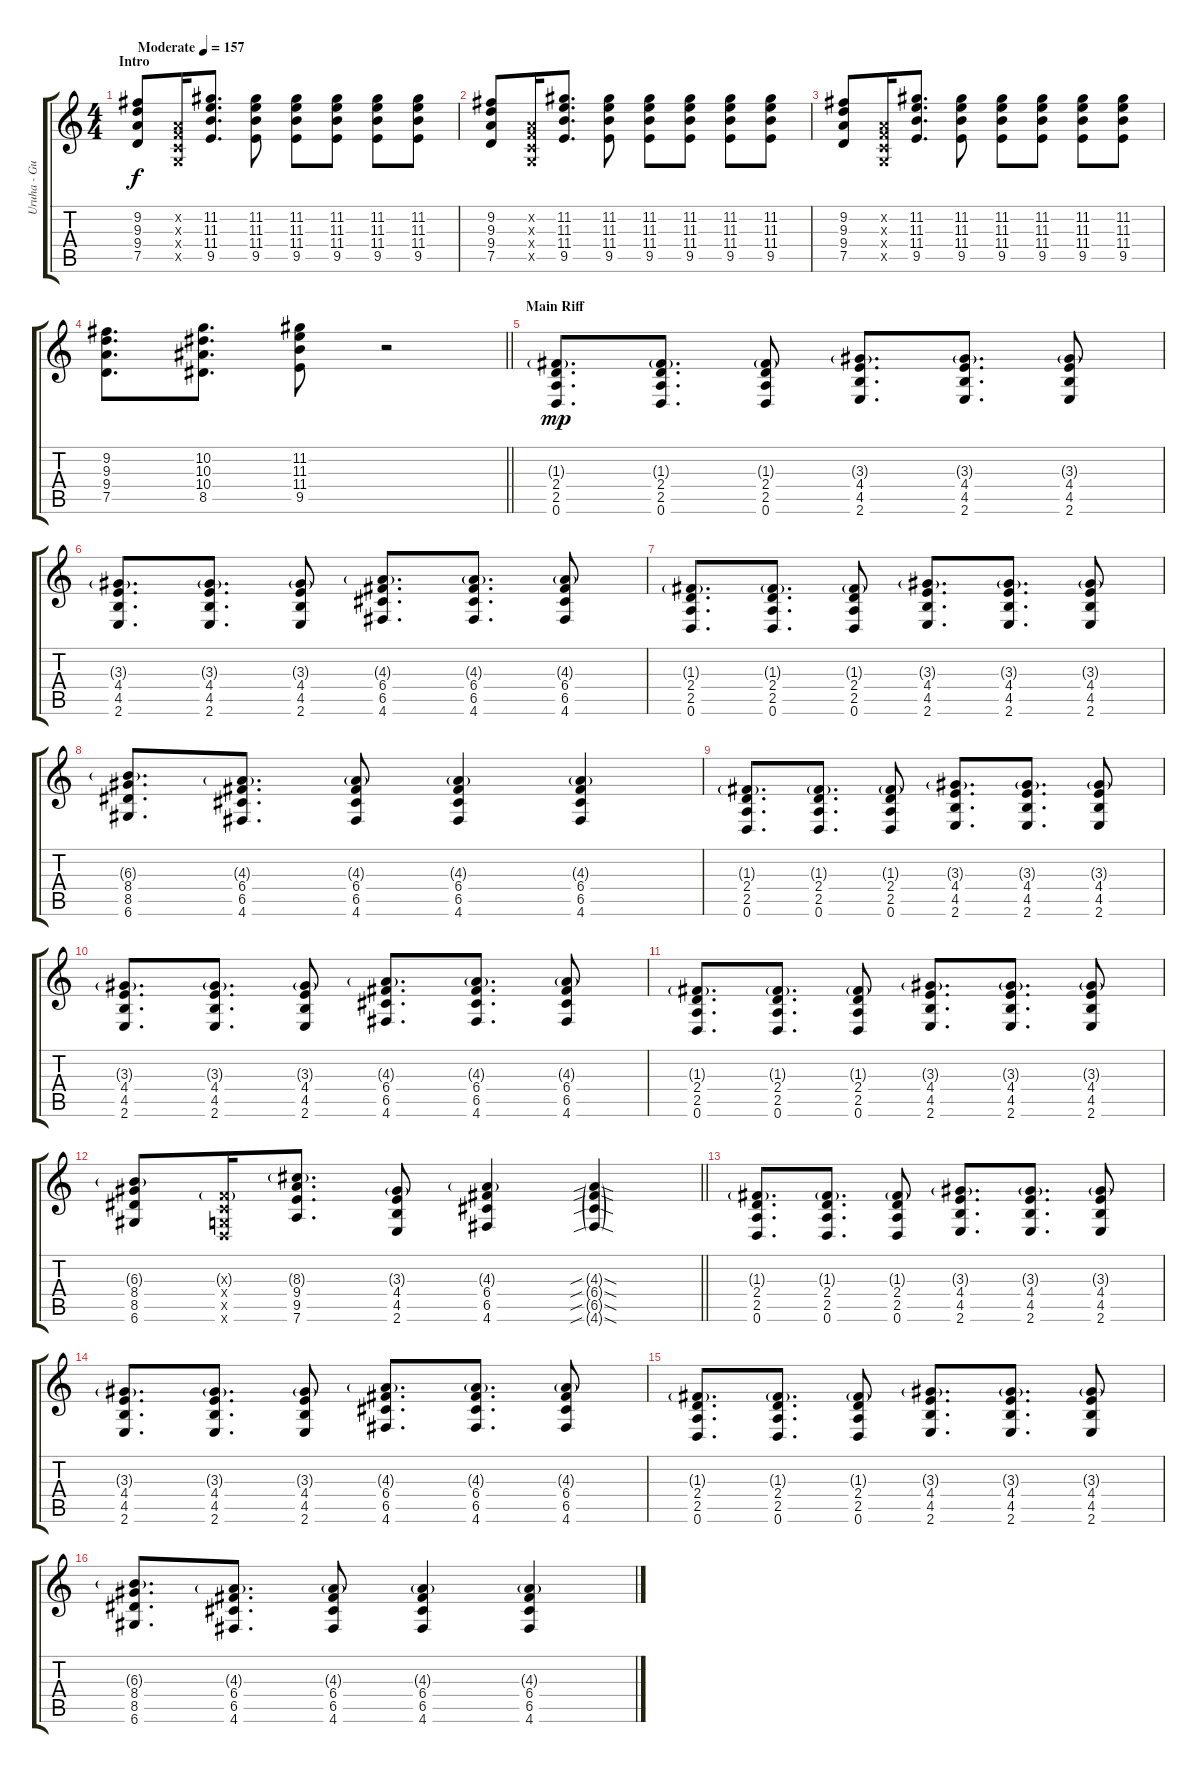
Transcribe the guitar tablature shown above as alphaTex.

\track ("Uruha - Guitar 1" "Uruha - Gu") {instrument distortionguitar}
\staff {score tabs}
\tuning (D4 A3 F3 C3 G2 D2) {hide}
\ts (4 4)
\section ("" "Intro")
\tempo (157 "Moderate")
\clef g2
\ks c
(9.2 9.3 9.4 7.5).8{dy f instrument distortionguitar} (0.2{x} 0.3{x} 0.4{x} 0.5{x}).16 (11.2 11.3 11.4 9.5).8{d} (11.2 11.3 11.4 9.5).8 (11.2 11.3 11.4 9.5).8 (11.2 11.3 11.4 9.5).8 (11.2 11.3 11.4 9.5).8 (11.2 11.3 11.4 9.5).8 |
(9.2 9.3 9.4 7.5).8 (0.2{x} 0.3{x} 0.4{x} 0.5{x}).16 (11.2 11.3 11.4 9.5).8{d} (11.2 11.3 11.4 9.5).8 (11.2 11.3 11.4 9.5).8 (11.2 11.3 11.4 9.5).8 (11.2 11.3 11.4 9.5).8 (11.2 11.3 11.4 9.5).8 |
(9.2 9.3 9.4 7.5).8 (0.2{x} 0.3{x} 0.4{x} 0.5{x}).16 (11.2 11.3 11.4 9.5).8{d} (11.2 11.3 11.4 9.5).8 (11.2 11.3 11.4 9.5).8 (11.2 11.3 11.4 9.5).8 (11.2 11.3 11.4 9.5).8 (11.2 11.3 11.4 9.5).8 |
\barLineRight lightlight
(9.2 9.3 9.4 7.5).8{d} (10.2 10.3 10.4 8.5).8{d} (11.2 11.3 11.4 9.5).8 r.2 |
\section ("" "Main Riff")
(1.3{g} 2.4 2.5 0.6).8{d dy mp instrument overdrivenguitar} (1.3{g} 2.4 2.5 0.6).8{d} (1.3{g} 2.4 2.5 0.6).8 (3.3{g} 4.4 4.5 2.6).8{d} (3.3{g} 4.4 4.5 2.6).8{d} (3.3{g} 4.4 4.5 2.6).8 |
(3.3{g} 4.4 4.5 2.6).8{d} (3.3{g} 4.4 4.5 2.6).8{d} (3.3{g} 4.4 4.5 2.6).8 (4.3{g} 6.4 6.5 4.6).8{d} (4.3{g} 6.4 6.5 4.6).8{d} (4.3{g} 6.4 6.5 4.6).8 |
(1.3{g} 2.4 2.5 0.6).8{d} (1.3{g} 2.4 2.5 0.6).8{d} (1.3{g} 2.4 2.5 0.6).8 (3.3{g} 4.4 4.5 2.6).8{d} (3.3{g} 4.4 4.5 2.6).8{d} (3.3{g} 4.4 4.5 2.6).8 |
(6.3{g} 8.4 8.5 6.6).8{d} (4.3{g} 6.4 6.5 4.6).8{d} (4.3{g} 6.4 6.5 4.6).8 (4.3{g} 6.4 6.5 4.6).4 (4.3{g} 6.4 6.5 4.6).4 |
(1.3{g} 2.4 2.5 0.6).8{d} (1.3{g} 2.4 2.5 0.6).8{d} (1.3{g} 2.4 2.5 0.6).8 (3.3{g} 4.4 4.5 2.6).8{d} (3.3{g} 4.4 4.5 2.6).8{d} (3.3{g} 4.4 4.5 2.6).8 |
(3.3{g} 4.4 4.5 2.6).8{d} (3.3{g} 4.4 4.5 2.6).8{d} (3.3{g} 4.4 4.5 2.6).8 (4.3{g} 6.4 6.5 4.6).8{d} (4.3{g} 6.4 6.5 4.6).8{d} (4.3{g} 6.4 6.5 4.6).8 |
(1.3{g} 2.4 2.5 0.6).8{d} (1.3{g} 2.4 2.5 0.6).8{d} (1.3{g} 2.4 2.5 0.6).8 (3.3{g} 4.4 4.5 2.6).8{d} (3.3{g} 4.4 4.5 2.6).8{d} (3.3{g} 4.4 4.5 2.6).8 |
\barLineRight lightlight
(6.3{g} 8.4 8.5 6.6).8 (0.3{g x} 0.4{x} 0.5{x} 0.6{x}).16 (8.3{g} 9.4 9.5 7.6).8{d} (3.3{g} 4.4 4.5 2.6).8 (4.3{g} 6.4 6.5 4.6).4 (4.3{sib sod g} 6.4{sib sod g} 6.5{sib sod g} 4.6{sib sod g}).4 |
\section ("" "")
(1.3{g} 2.4 2.5 0.6).8{d} (1.3{g} 2.4 2.5 0.6).8{d} (1.3{g} 2.4 2.5 0.6).8 (3.3{g} 4.4 4.5 2.6).8{d} (3.3{g} 4.4 4.5 2.6).8{d} (3.3{g} 4.4 4.5 2.6).8 |
(3.3{g} 4.4 4.5 2.6).8{d} (3.3{g} 4.4 4.5 2.6).8{d} (3.3{g} 4.4 4.5 2.6).8 (4.3{g} 6.4 6.5 4.6).8{d} (4.3{g} 6.4 6.5 4.6).8{d} (4.3{g} 6.4 6.5 4.6).8 |
(1.3{g} 2.4 2.5 0.6).8{d} (1.3{g} 2.4 2.5 0.6).8{d} (1.3{g} 2.4 2.5 0.6).8 (3.3{g} 4.4 4.5 2.6).8{d} (3.3{g} 4.4 4.5 2.6).8{d} (3.3{g} 4.4 4.5 2.6).8 |
(6.3{g} 8.4 8.5 6.6).8{d} (4.3{g} 6.4 6.5 4.6).8{d} (4.3{g} 6.4 6.5 4.6).8 (4.3{g} 6.4 6.5 4.6).4 (4.3{g} 6.4 6.5 4.6).4
